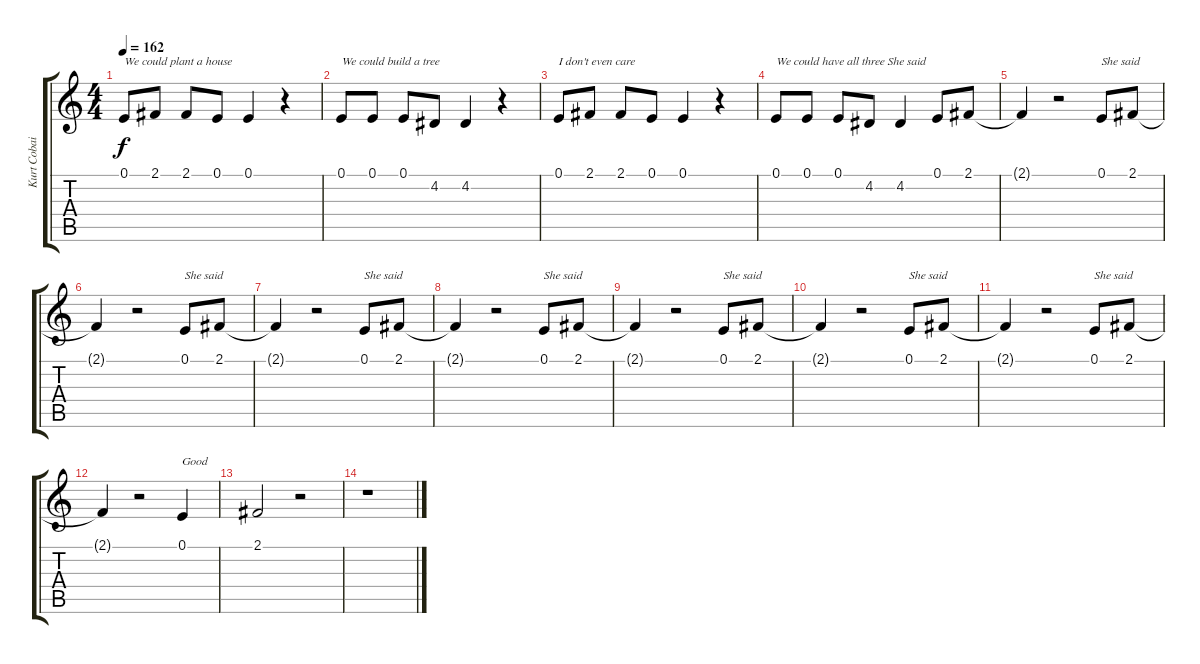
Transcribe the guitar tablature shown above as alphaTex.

\track ("Kurt Cobain : Voice" "Kurt Cobai") {instrument tenorsax}
\staff {score tabs}
\tuning (E4 B3 G3 D3 A2 E2) {hide}
\ts (4 4)
\tempo 162
\clef g2
\ks c
0.1.8{txt "We could plant a house" dy f} 2.1.8 2.1.8 0.1.8 0.1.4 r.4 |
0.1.8{txt "We could build a tree"} 0.1.8 0.1.8 4.2.8 4.2.4 r.4 |
0.1.8{txt "I don't even care"} 2.1.8 2.1.8 0.1.8 0.1.4 r.4 |
0.1.8{txt "We could have all three She said"} 0.1.8 0.1.8 4.2.8 4.2.4 0.1.8 2.1.8 |
2.1{t}.4 r.2 0.1.8{txt "She said"} 2.1.8 |
2.1{t}.4 r.2 0.1.8{txt "She said"} 2.1.8 |
2.1{t}.4 r.2 0.1.8{txt "She said"} 2.1.8 |
2.1{t}.4 r.2 0.1.8{txt "She said"} 2.1.8 |
2.1{t}.4 r.2 0.1.8{txt "She said"} 2.1.8 |
2.1{t}.4 r.2 0.1.8{txt "She said"} 2.1.8 |
2.1{t}.4 r.2 0.1.8{txt "She said"} 2.1.8 |
2.1{t}.4 r.2 0.1.4{txt "Good"} |
2.1.2 r.2 |
r.1
